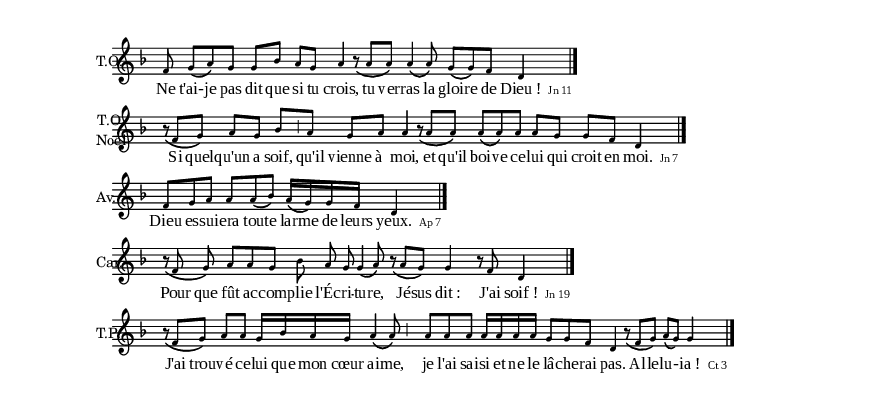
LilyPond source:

\version "2.10.0"
\include "definitions.ly"

%\markup { psaume 41 }

\relative a' { 
	\new Staff {
		\cadenzaOn
		\key f \major
		\set Staff.instrumentName = \markup{ \center-align { T.O. } }
		
		f8 \times 2/3 {g[\( a\) g] } g[ bes] a[ g] a4 \times 2/3 { r8_\( a[  a\)] } \times 2/3 { a4\(   a8\) } \times 2/3 {g[\( g\) f] } d4 
		
		
		
		\endBar
	}

	\addlyrics {
		Ne t'ai- -- je pas dit que si tu crois, tu ver -- ras la gloi -- re de "Dieu !"
 		\markup { \citation #"Jn 11" } }
	
	
}
\relative a' { 
	\new Staff {
		\cadenzaOn
		\key f \major
		\set Staff.instrumentName = \markup{ \center-align { T.O. Noël } }
		
		\times 2/3 { r8_\( f[  g\)] } a[ g] bes[
		\cesure a] g[ a] a4 
		\pespace
		\times 2/3 { r8_\( a[ a\)] } \times 2/3 {a[\( a\) a] } a[ g] g[ f] d4
		
		
		
		\endBar
	}

	\addlyrics {
		Si quel -- qu'un a soif, qu'il vienne à  moi, et qu'il boi -- ve ce -- lui qui croit en moi.
 		\markup { \citation #"Jn 7"} }
	
	
}
\relative a' { 
	\new Staff {
		\cadenzaOn
		\key f \major
		\set Staff.instrumentName = \markup{ \center-align { Av. } }
		\times 2/3 { f8[ g a] }
		\times 2/3 { a[ a\( bes]\) }
		a16[\( g\) g f]
		d4
		
		
		\endBar
	}

	\addlyrics {
		Dieu es -- sui -- era tou -- te lar -- me de leurs yeux.
 		\markup { \citation #"Ap 7"} }
	
	
}
\relative c' { 
	\new Staff {
		\cadenzaOn
		\key f \major
		\set Staff.instrumentName = \markup{ \center-align { Car. } }
		\times 2/3 { r8_\( f g\) }
		\times 2/3 { a[ a g] }
		\times 2/3 { bes a g }
		\times 2/3 { g4\( a8\) }
		 
		\pespace
		\times 2/3 { r8_\( a[  g\)] } g4 \pespace \pespace r8 f d4 
		
		
		
		\endBar
	}

	\addlyrics {
		Pour que fût ac -- com -- plie l'Éc -- ri -- tu -- re, Jé -- sus "dit :" J'ai "soif !"
 		\markup { \citation #"Jn 19" } }
	
	
}
\relative c' { 
	\new Staff {
		\cadenzaOn
		\key f \major
		\set Staff.instrumentName = \markup{ \center-align { T.P. } }
		
		\times 2/3 { r8_\( f[  g\)] }
		a[ a] g16[ bes a g] \times 2/3 {a4\(  a8\) }
		\cesure  \pespace \times 2/3 { a[ a  a] } a16[ a a a] \times 2/3 {g8[ g f]} d4 
		
\espall
		\times 2/3 { r
8_\( f[  g\)] } a[\( g\)] g4
		
		
		
		\endBar
	}

	\addlyrics {
		J'ai trou -- vé ce -- lui que mon cœur ai -- me, je "l'ai" sai -- si et ne le lâ -- che -- rai pas. Al -- le -- lu -- - -- "ia !"
 		\markup { \citation #"Ct 3"} }
	
	
}

